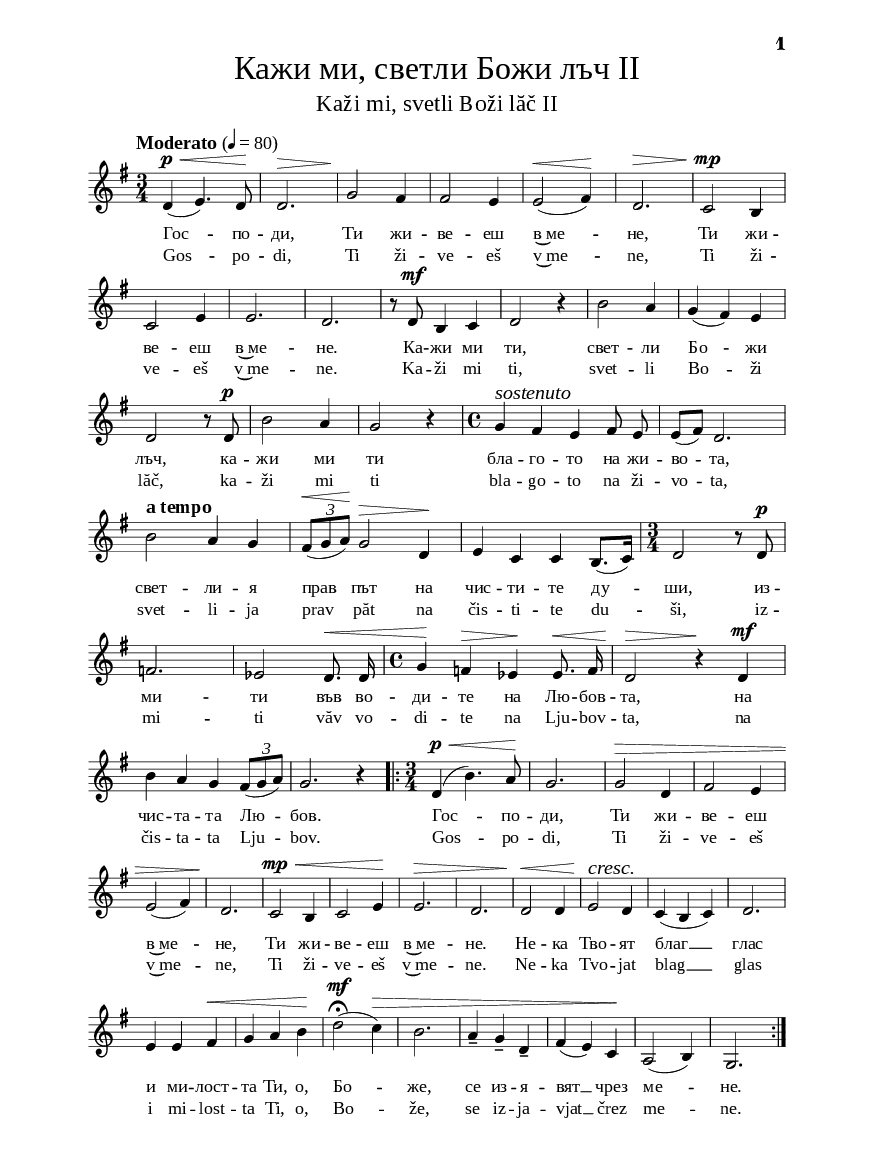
\version "2.24.4"

% include paper part and global functions
\include "include/globals.ily"

\bookpart {
  \label #'ref211
  \tocItem \markup "Кажи ми, светли Божи лъч II – Kaži mi, svetli Boži lăč II "
  \include "include/bookpart-paper.ily"
  \score {
    \include "include/score-layout.ily"
    \new Voice \absolute {
      \clef treble
      \key g \major
      \time 3/4
      \tempoFunc "Moderato" 4 "80"
      \autoBeamOff

      d'4 (  ^\p  ^\<  e'4. )  d'8  ^\! | % 2
      d'2.  ^\> | % 3
      g'2  ^\!  fis'4 | % 4
      fis'2  e'4 | % 5
      e'2 (  ^\<  fis'4 )  ^\! | % 6
      d'2.  ^\> | % 7
      c'2  ^\!  ^\mp  b4 \break | % 8
      c'2  e'4 | % 9
      e'2. |
      d'2. | % 11
      r8  d'8  ^\mf  b4  c'4 | % 12
      d'2 r4 | % 13
      b'2  a'4 | % 14
      g'4 (  fis'4 )  e'4 \break | % 15
      d'2 r8  d'8  ^\p | % 16
      b'2  a'4 | % 17
      g'2 r4 | % 18
      \time 4/4  | % 18
      g'4 ^\markup{ \huge \italic {sostenuto} }  fis'4  e'4
      fis'8  e'8 | % 19
      e'8 ( [  fis'8 ) ]  d'2. \break |

      \tempo"a tempo" b'2  a'4  g'4 | % 21
      \once \omit TupletBracket
      \times 2/3  {
        fis'8 ( [  ^\<  g'8  a'8 ) ]
      }
      ^\!  g'2  ^\>  d'4  ^\! | % 22
      e'4  c'4  c'4  b8. ( [  c'16 ) ]
      | % 23
      \time 3/4  | % 23
      d'2 r8  d'8  ^\p \break | % 24
      f'2. | % 25
      es'2
      \once \override Hairpin.to-barline = ##f
      d'8. ^\<  d'16 | % 26
      \time 4/4  | % 26
      g'4  ^\!  f'4  ^\>  es'4 ^\! es'8. ^\<
      f'16 | % 27
      d'2  ^\!  ^\> r4  ^\!  d'4  ^\mf \break | % 28
      b'4  a'4  g'4 \once \omit TupletBracket
      \times 2/3  {
        fis'8 ( [  g'8  a'8 ) ]
      }
      | % 29
      g'2. r4 \bar ".|:"

      \time 3/4  |
      d'4 (  ^\p  ^\<  b'4. )  a'8  ^\! | % 31
      g'2. | % 32
      g'2  ^\>  d'4  | % 33
      fis'2  e'4 | \break % 34
      e'2 (  fis'4 ) | % 35
      d'2.  ^\! | % 36
      c'2  ^\mp  ^\<  b4 | % 37
      c'2  e'4  ^\! | % 38
      e'2.  ^\> | % 39
      d'2. |
      d'2  ^\!  ^\<  d'4 | % 41
      e'2  ^\! ^\markup \huge \italic { "cresc." }  d'4 |   % 42
      \once \omit TupletBracket

      c'4 (  b4
      c'4 )
      |
      d'2. | \break % 43
      e'4  e'4  fis'4  ^\< | % 44
      g'4  a'4  b'4  ^\!  | % 45
      d''2 ( ^\fermata  ^\mf  c''4 )  ^\> | % 46
      b'2. | % 47
      a'4 --  g'4 --  d'4 -- | % 48
      fis'4 (  e'4 )  c'4  ^\! | % 49
      a2 (  b4 ) |
      g2.
      \bar ":|."
    }

    \addlyrics {
      Гос -- по -- ди, Ти жи -- ве --
      еш в~ме -- не, Ти жи -- ве --
      еш в~ме -- не. Ка -- жи ми ти,
      свет -- ли Бо -- жи лъч, ка --
      жи ми ти бла -- го -- то на жи --
      во -- та, свет -- ли -- я прав
      път на чис -- ти -- те ду
      -- ши, из -- ми -- ти във во --
      ди -- те на Лю -- бов -- та, на
      чис -- та -- та Лю --  бов.
      Гос -- по -- ди, Ти жи -- ве --
      еш в~ме -- не, Ти жи -- ве --
      еш в~ме -- не. Не -- ка Тво -- ят
      благ __   глас и ми -- лост --
      та Ти, о, Бо -- же, се из -- я
      -- вят __  чрез ме -- не.}

      \addlyrics {
        Gos -- po -- di, Ti ži -- ve --
        eš v~me -- ne, Ti ži -- ve --
        eš v~me -- ne. Ka -- ži mi ti,
        svet -- li Bo -- ži lăč, ka --
        ži mi ti bla -- go -- to na ži --
        vo -- ta, svet -- li -- ja prav
        păt na čis -- ti -- te du
        -- ši, iz -- mi -- ti văv vo --
        di -- te na Lju -- bov -- ta, na
        čis -- ta -- ta Lju --  bov.
        Gos -- po -- di, Ti ži -- ve --
        eš v~me -- ne, Ti ži -- ve --
        eš v~me -- ne. Ne -- ka Tvo -- jat
        blag __   glas i mi -- lost --
        ta Ti, o, Bo -- že, se iz -- ja
        -- vjat __  črez me -- ne.}


        \header {
          title = \titleFunc "Кажи ми, светли Божи лъч II" "Kaži mi, svetli Boži lăč II"
        }

        \midi{}

      } % score

      \markup \empty-one

      % include foreign translation(s) of the song
      \version "2.24.4"

\markup \fill-line { \fontsize #deTitleFontSize "Sage mir du, heller göttlicher Strahl II" }
\markup \null
\markup \null
\markup \abs-fontsize #10 {
 \fill-line {
  \override #`(baseline-skip . ,deCoupletBaselineSkip)
  \column {

 \line { " "Herr, Du lebst in mir,}

 \line { " "Du lebst in mir.}

 \line { " "Sage mir, heller göttlicher Strahl,}

 \line { " "sage mir du, das Gute des Lebens,
}
\line { " "der helle, gerade Weg}

 \line { " "der reinen Seelen,}

 \line { " "gewaschen in den Wassern der Liebe,}

 \line { " "der reinen Liebe. }

 \line { " "Herr, Du lebst in mir,}

 \line { " "Du lebst in mir.}

 \line { " "Mögen Deine gütige Stimme}

 \line { " "und Deine Barmherzigkeit, oh Herr, }

 \line { " "sich durch mich kundtun!}

  }
 }
}


    } % bookpart

    % Più mosso
    %
